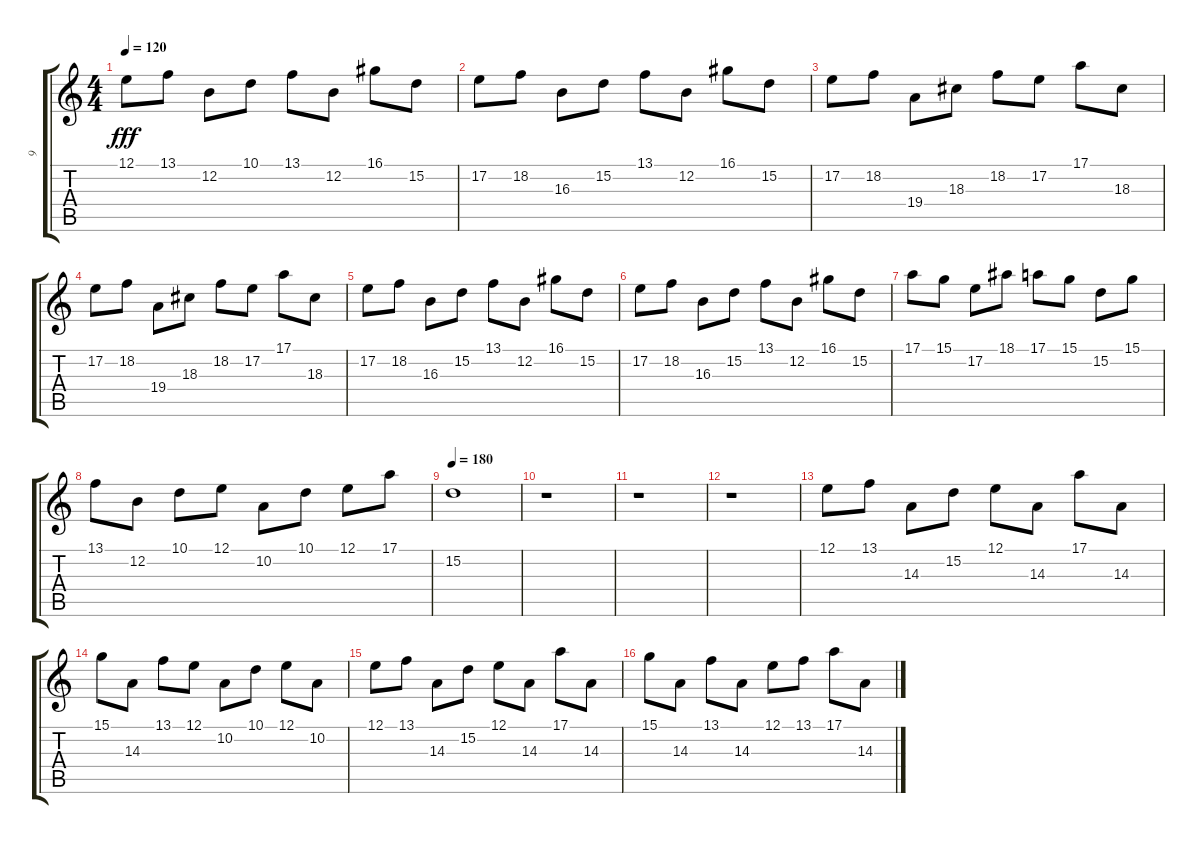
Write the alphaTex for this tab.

\track ("9" "9") {instrument acousticgrandpiano}
\staff {score tabs}
\tuning (E4 B3 G3 D3 A2 E2) {hide}
\ts (4 4)
\tempo 120
\clef g2
\ks c
12.1.8{dy fff} 13.1.8 12.2.8 10.1.8 13.1.8 12.2.8 16.1.8 15.2.8 |
17.2.8 18.2.8 16.3.8 15.2.8 13.1.8 12.2.8 16.1.8 15.2.8 |
17.2.8 18.2.8 19.4.8 18.3.8 18.2.8 17.2.8 17.1.8 18.3.8 |
17.2.8 18.2.8 19.4.8 18.3.8 18.2.8 17.2.8 17.1.8 18.3.8 |
17.2.8 18.2.8 16.3.8 15.2.8 13.1.8 12.2.8 16.1.8 15.2.8 |
17.2.8 18.2.8 16.3.8 15.2.8 13.1.8 12.2.8 16.1.8 15.2.8 |
17.1.8 15.1.8 17.2.8 18.1.8 17.1.8 15.1.8 15.2.8 15.1.8 |
13.1.8 12.2.8 10.1.8 12.1.8 10.2.8 10.1.8 12.1.8 17.1.8 |
\tempo 180
15.2.1 |
r.1 |
r.1 |
r.1 |
12.1.8 13.1.8 14.3.8 15.2.8 12.1.8 14.3.8 17.1.8 14.3.8 |
15.1.8 14.3.8 13.1.8 12.1.8 10.2.8 10.1.8 12.1.8 10.2.8 |
12.1.8 13.1.8 14.3.8 15.2.8 12.1.8 14.3.8 17.1.8 14.3.8 |
15.1.8 14.3.8 13.1.8 14.3.8 12.1.8 13.1.8 17.1.8 14.3.8
